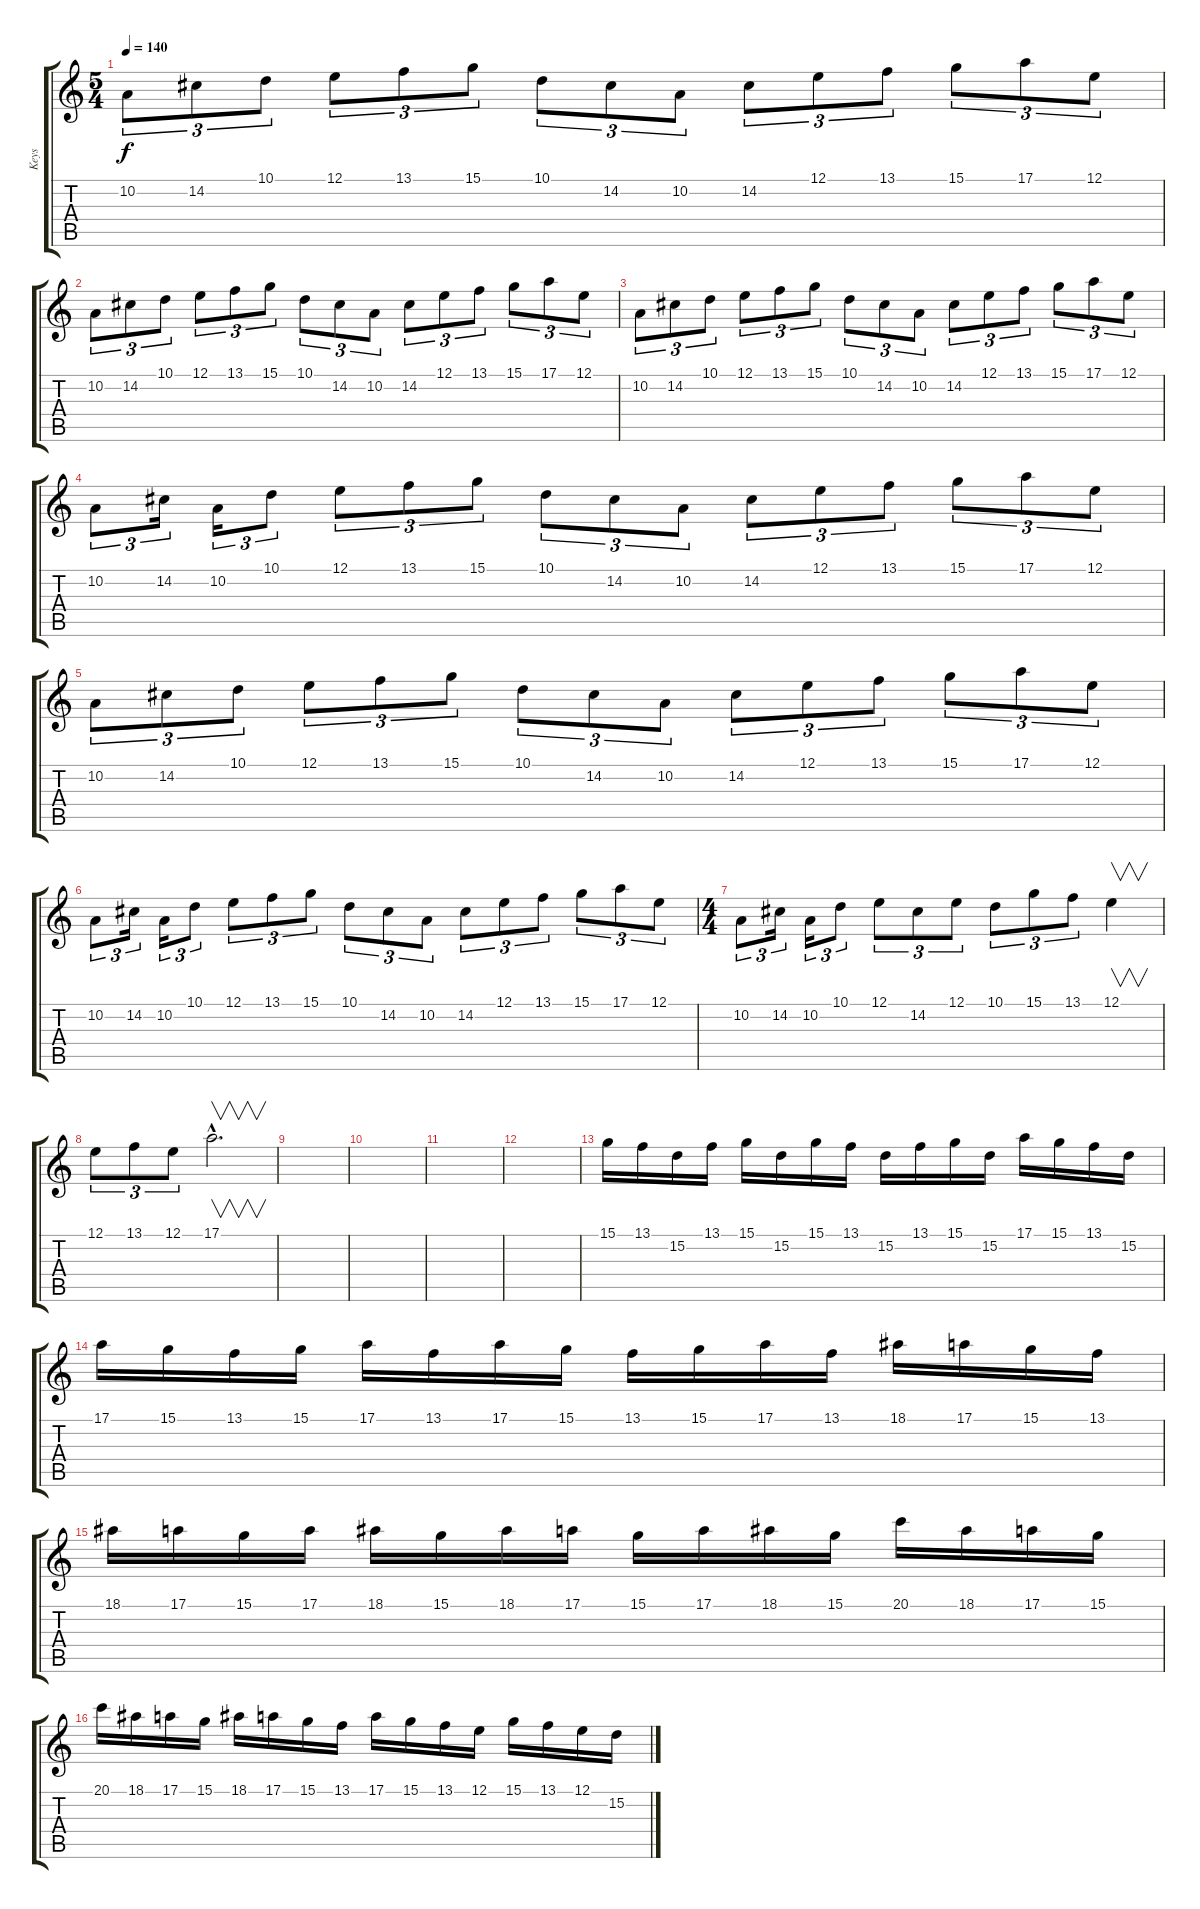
\track ("Keys" "Keys") {instrument fx5brightness}
\staff {score tabs}
\tuning (E4 B3 G3 D3 A2 E2) {hide}
\ts (5 4)
\tempo 140
\clef g2
\ks c
10.2.8{tu (3 2) dy f} 14.2.8{tu (3 2)} 10.1.8{tu (3 2)} 12.1.8{tu (3 2)} 13.1.8{tu (3 2)} 15.1.8{tu (3 2)} 10.1.8{tu (3 2)} 14.2.8{tu (3 2)} 10.2.8{tu (3 2)} 14.2.8{tu (3 2)} 12.1.8{tu (3 2)} 13.1.8{tu (3 2)} 15.1.8{tu (3 2)} 17.1.8{tu (3 2)} 12.1.8{tu (3 2)} |
10.2.8{tu (3 2)} 14.2.8{tu (3 2)} 10.1.8{tu (3 2)} 12.1.8{tu (3 2)} 13.1.8{tu (3 2)} 15.1.8{tu (3 2)} 10.1.8{tu (3 2)} 14.2.8{tu (3 2)} 10.2.8{tu (3 2)} 14.2.8{tu (3 2)} 12.1.8{tu (3 2)} 13.1.8{tu (3 2)} 15.1.8{tu (3 2)} 17.1.8{tu (3 2)} 12.1.8{tu (3 2)} |
10.2.8{tu (3 2)} 14.2.8{tu (3 2)} 10.1.8{tu (3 2)} 12.1.8{tu (3 2)} 13.1.8{tu (3 2)} 15.1.8{tu (3 2)} 10.1.8{tu (3 2)} 14.2.8{tu (3 2)} 10.2.8{tu (3 2)} 14.2.8{tu (3 2)} 12.1.8{tu (3 2)} 13.1.8{tu (3 2)} 15.1.8{tu (3 2)} 17.1.8{tu (3 2)} 12.1.8{tu (3 2)} |
10.2.8{tu (3 2)} 14.2.16{tu (3 2)} 10.2.16{tu (3 2)} 10.1.8{tu (3 2)} 12.1.8{tu (3 2)} 13.1.8{tu (3 2)} 15.1.8{tu (3 2)} 10.1.8{tu (3 2)} 14.2.8{tu (3 2)} 10.2.8{tu (3 2)} 14.2.8{tu (3 2)} 12.1.8{tu (3 2)} 13.1.8{tu (3 2)} 15.1.8{tu (3 2)} 17.1.8{tu (3 2)} 12.1.8{tu (3 2)} |
10.2.8{tu (3 2)} 14.2.8{tu (3 2)} 10.1.8{tu (3 2)} 12.1.8{tu (3 2)} 13.1.8{tu (3 2)} 15.1.8{tu (3 2)} 10.1.8{tu (3 2)} 14.2.8{tu (3 2)} 10.2.8{tu (3 2)} 14.2.8{tu (3 2)} 12.1.8{tu (3 2)} 13.1.8{tu (3 2)} 15.1.8{tu (3 2)} 17.1.8{tu (3 2)} 12.1.8{tu (3 2)} |
10.2.8{tu (3 2)} 14.2.16{tu (3 2)} 10.2.16{tu (3 2)} 10.1.8{tu (3 2)} 12.1.8{tu (3 2)} 13.1.8{tu (3 2)} 15.1.8{tu (3 2)} 10.1.8{tu (3 2)} 14.2.8{tu (3 2)} 10.2.8{tu (3 2)} 14.2.8{tu (3 2)} 12.1.8{tu (3 2)} 13.1.8{tu (3 2)} 15.1.8{tu (3 2)} 17.1.8{tu (3 2)} 12.1.8{tu (3 2)} |
\ts (4 4)
10.2.8{tu (3 2)} 14.2.16{tu (3 2)} 10.2.16{tu (3 2)} 10.1.8{tu (3 2)} 12.1.8{tu (3 2)} 14.2.8{tu (3 2)} 12.1.8{tu (3 2)} 10.1.8{tu (3 2)} 15.1.8{tu (3 2)} 13.1.8{tu (3 2)} 12.1.4{v} |
12.1.8{tu (3 2)} 13.1.8{tu (3 2)} 12.1.8{tu (3 2)} 17.1{hac}.2{v d} |
|
|
|
|
15.1.16 13.1.16 15.2.16 13.1.16 15.1.16 15.2.16 15.1.16 13.1.16 15.2.16 13.1.16 15.1.16 15.2.16 17.1.16 15.1.16 13.1.16 15.2.16 |
17.1.16 15.1.16 13.1.16 15.1.16 17.1.16 13.1.16 17.1.16 15.1.16 13.1.16 15.1.16 17.1.16 13.1.16 18.1.16 17.1.16 15.1.16 13.1.16 |
18.1.16 17.1.16 15.1.16 17.1.16 18.1.16 15.1.16 18.1.16 17.1.16 15.1.16 17.1.16 18.1.16 15.1.16 20.1.16 18.1.16 17.1.16 15.1.16 |
20.1.16 18.1.16 17.1.16 15.1.16 18.1.16 17.1.16 15.1.16 13.1.16 17.1.16 15.1.16 13.1.16 12.1.16 15.1.16 13.1.16 12.1.16 15.2.16
